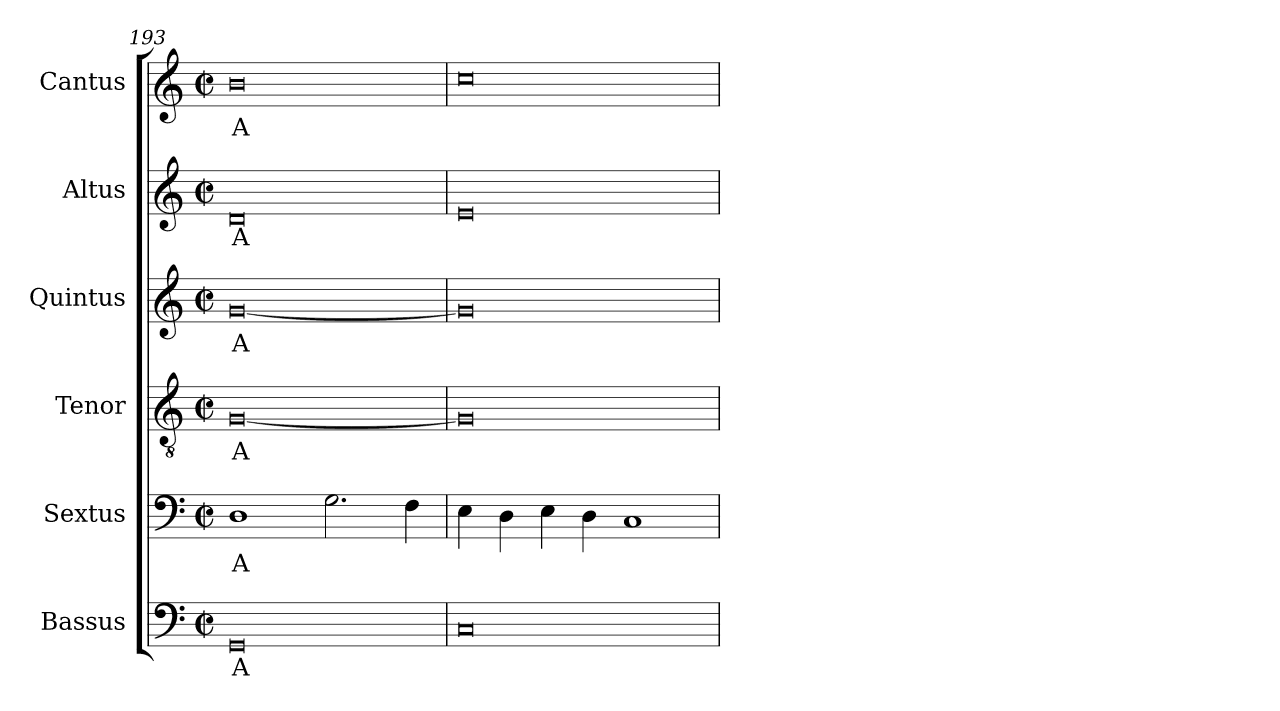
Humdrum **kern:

**kern	**text	**kern	**text	**kern	**text	**kern	**text	**kern	**text	**kern	**text
*part6	*part6	*part5	*part5	*part4	*part4	*part3	*part3	*part2	*part2	*part1	*part1
*staff6	*staff6	*staff5	*staff5	*staff4	*staff4	*staff3	*staff3	*staff2	*staff2	*staff1	*staff1
*I"Bassus	*	*I"Sextus	*	*I"Tenor	*	*I"Quintus	*	*I"Altus	*	*I"Cantus	*
*I'Bassus	*	*I'Sextus	*	*I'Tenor	*	*I'Quintus	*	*I'Altus	*	*I'Cantus	*
*clefF4	*	*clefF4	*	*clefGv2	*	*clefG2	*	*clefG2	*	*clefG2	*
*k[]	*	*k[]	*	*k[]	*	*k[]	*	*k[]	*	*k[]	*
*C:	*	*C:	*	*C:	*	*C:	*	*C:	*	*C:	*
*M2/2	*	*M2/2	*	*M2/2	*	*M2/2	*	*M2/2	*	*M2/2	*
*met(c|)	*	*met(c|)	*	*met(c|)	*	*met(c|)	*	*met(c|)	*	*met(c|)	*
=193	=193	=193	=193	=193	=193	=193	=193	=193	=193	=193	=193
!	!LO:LY:b:cj	!	!LO:LY:b:cj	!	!LO:LY:b:cj	!	!LO:LY:b:cj	!	!LO:LY:b:cj	!	!LO:LY:b:cj
0GG	A	1D	A-	[<0G	A	[<0g	A	0d	A	0b	A-
!	!	!	!LO:LY:b:cj	!	!	!	!	!	!	!	!
.	.	2.G\	--	.	.	.	.	.	.	.	.
!	!	!	!LO:LY:b:cj	!	!	!	!	!	!	!	!
.	.	4F\	--	.	.	.	.	.	.	.	.
=194	=194	=194	=194	=194	=194	=194	=194	=194	=194	=194	=194
!	!LO:LY:b:cj	!	!LO:LY:b:cj	!	!LO:LY:b:cj	!	!LO:LY:b:cj	!	!LO:LY:b:cj	!	!LO:LY:b:cj
0C	.	4E\	--	0G]	.	0g]	.	0e	.	0cc	--
!	!	!	!LO:LY:b:cj	!	!	!	!	!	!	!	!
.	.	4D\	--	.	.	.	.	.	.	.	.
!	!	!	!LO:LY:b:cj	!	!	!	!	!	!	!	!
.	.	4E\	--	.	.	.	.	.	.	.	.
!	!	!	!LO:LY:b:cj	!	!	!	!	!	!	!	!
.	.	4D\	--	.	.	.	.	.	.	.	.
!	!	!	!LO:LY:b:cj	!	!	!	!	!	!	!	!
.	.	1C	--	.	.	.	.	.	.	.	.
=	=	=	=	=	=	=	=	=	=	=	=
*-	*-	*-	*-	*-	*-	*-	*-	*-	*-	*-	*-
